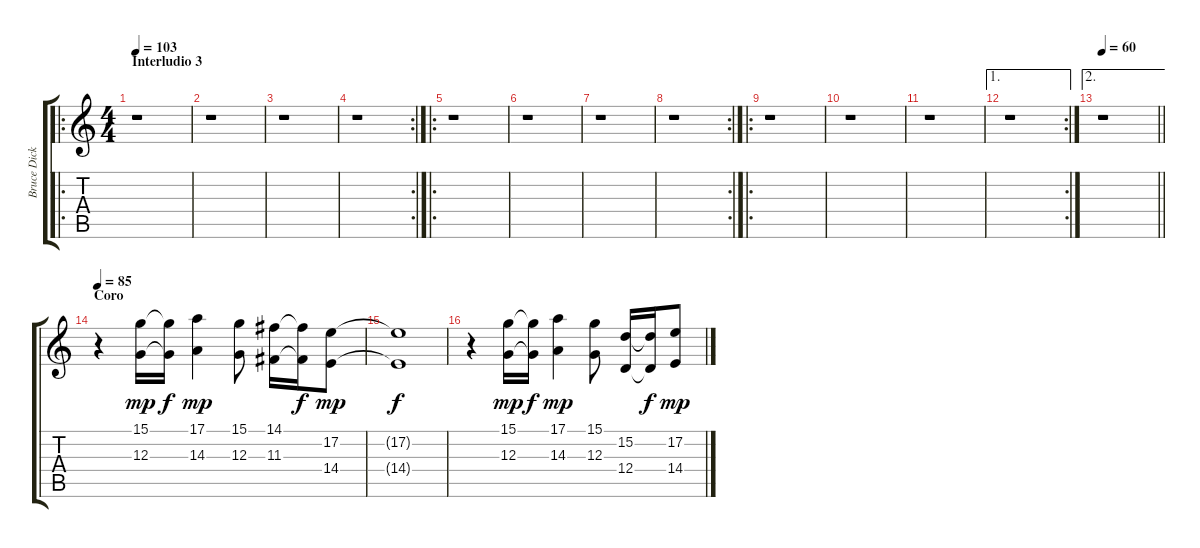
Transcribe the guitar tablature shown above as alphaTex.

\track ("Bruce Dickinson" "Bruce Dick") {instrument lead2sawtooth}
\staff {score tabs}
\tuning (E4 B3 G3 D3 A2 E2) {hide}
\ro
\ts (4 4)
\section ("" "Interludio 3")
\tempo 103
\clef g2
\ks c
r.1{dy mp} |
r.1 |
r.1 |
\rc 2
r.1 |
\ro
r.1 |
r.1 |
r.1 |
\rc 2
r.1 |
\ro
r.1 |
r.1 |
r.1 |
\ae 1
\rc 2
r.1 |
\ae 2
\tempo 60
\barLineRight lightlight
r.1 |
\section ("" "Coro")
\tempo 85
r.4 (15.1 12.3).16 (15.1{t} 12.3{t}).16{dy f} (17.1 14.3).4{dy mp} (15.1 12.3).8 (14.1 11.3).16 (14.1{t} 11.3{t}).16{dy f} (17.2 14.4).8{dy mp} |
(17.2{t} 14.4{t}).1{dy f} |
r.4 (15.1 12.3).16{dy mp} (15.1{t} 12.3{t}).16{dy f} (17.1 14.3).4{dy mp} (15.1 12.3).8 (15.2 12.4).16 (15.2{t} 12.4{t}).16{dy f} (17.2 14.4).8{dy mp}
